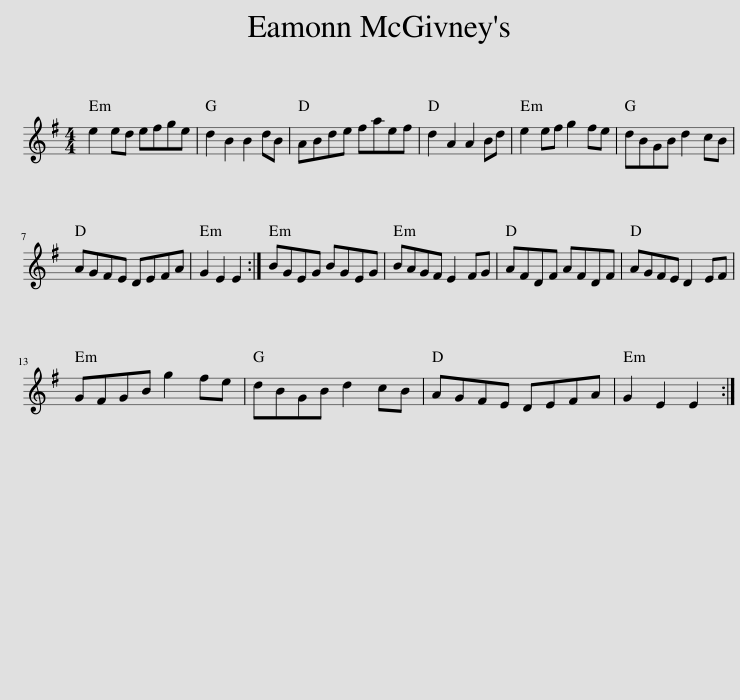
X:1
L:1/8
M:4/4
I:linebreak $
K:Emin
V:1 treble
V:1
 e2 ed efge | d2 B2 B2 dB | ABde faef | d2 A2 A2 Bd | e2 ef g2 fe | %5
 dBGB d2 cB |$ AGFE DEFA | G2 E2 E2 :| BGEG BGEG | BAGF E2 FG | %10
 AFDF AFDF | AGFE D2 EF |$ GFGB g2 fe | dBGB d2 cB | AGFE DEFA | %15
 G2 E2 E2 :| %16
